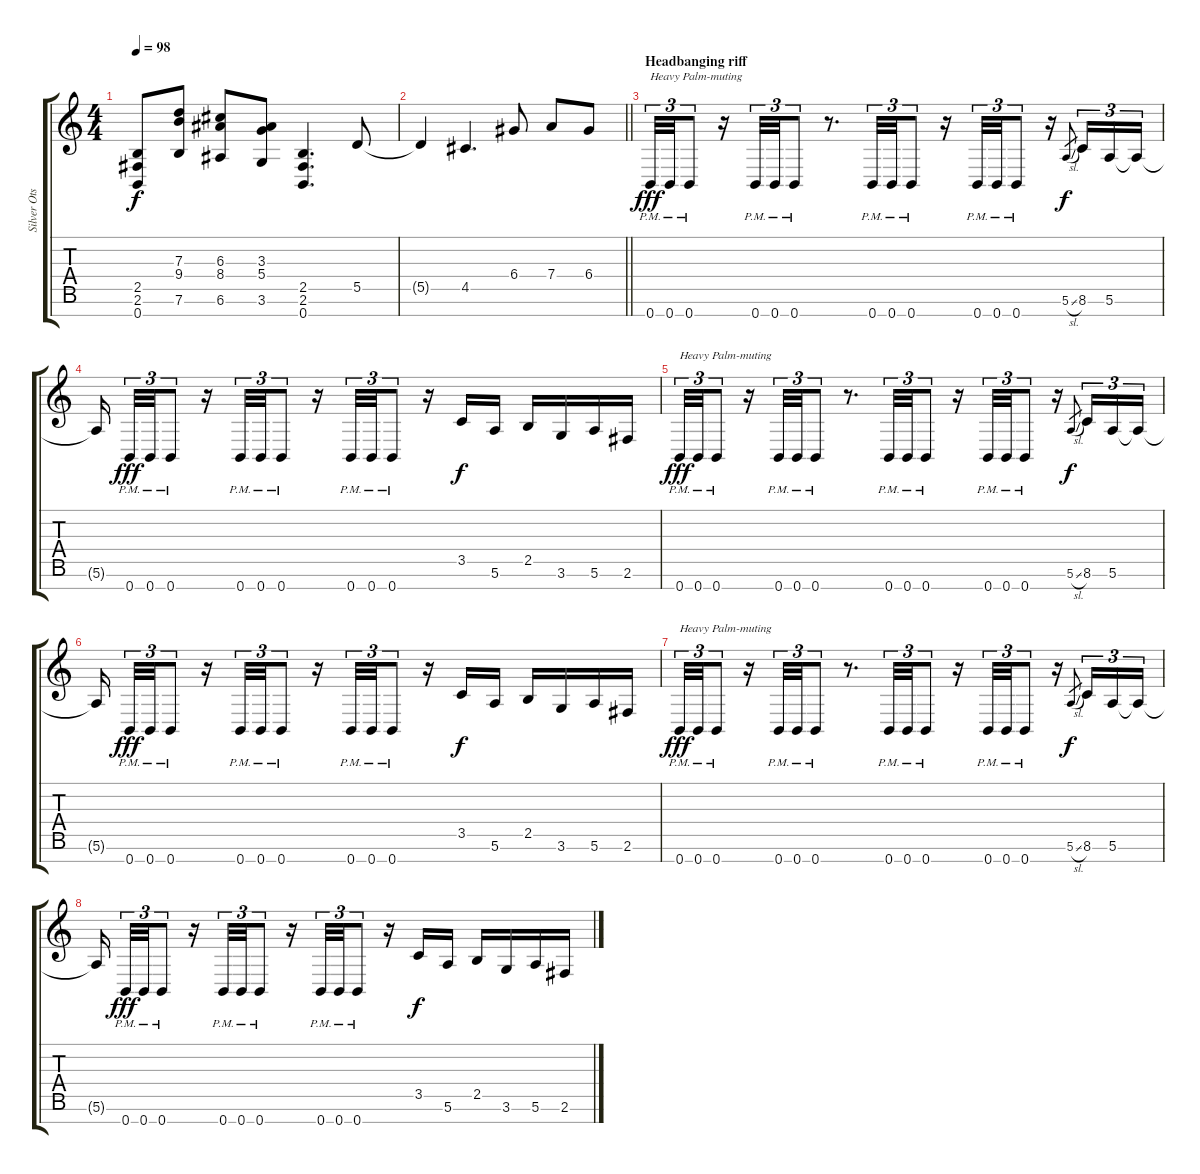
\track ("Silver Ots (7-string)" "Silver Ots") {instrument distortionguitar}
\staff {score tabs}
\tuning (E4 B3 G3 D3 A2 E2 B1) {hide}
\ts (4 4)
\tempo 98
\clef g2
\ks c
(2.5{t} 2.6{t} 0.7{t}).8{dy f} (7.3 9.4 7.6).8 (6.3 8.4 6.6).8 (3.3 5.4 3.6).8 (2.5 2.6 0.7).4{d} 5.5.8 |
\barLineRight lightlight
5.5{t}.4 4.5.4{d} 6.4.8 7.4.8 6.4.8 |
\section ("" "Headbanging riff")
0.7{pm}.32{tu (3 2) txt "Heavy Palm-muting" dy fff} 0.7{pm}.32{tu (3 2)} 0.7{pm}.8{tu (3 2)} r.16 0.7{pm}.32{tu (3 2)} 0.7{pm}.32{tu (3 2)} 0.7{pm}.8{tu (3 2)} r.8{d} 0.7{pm}.32{tu (3 2)} 0.7{pm}.32{tu (3 2)} 0.7{pm}.8{tu (3 2)} r.16 0.7{pm}.32{tu (3 2)} 0.7{pm}.32{tu (3 2)} 0.7{pm}.8{tu (3 2)} r.16 5.6{sl}.8{gr dy f} 8.6.16{tu (3 2)} 5.6.16{tu (3 2)} 5.6{t}.16{tu (3 2)} |
5.6{t}.16{beam splitsecondary} 0.7{pm}.32{tu (3 2) dy fff} 0.7{pm}.32{tu (3 2)} 0.7{pm}.8{tu (3 2)} r.16 0.7{pm}.32{tu (3 2)} 0.7{pm}.32{tu (3 2)} 0.7{pm}.8{tu (3 2)} r.16 0.7{pm}.32{tu (3 2)} 0.7{pm}.32{tu (3 2)} 0.7{pm}.8{tu (3 2)} r.16 3.5.16{dy f} 5.6.16 2.5.16 3.6.16 5.6.16 2.6.16 |
0.7{pm}.32{tu (3 2) txt "Heavy Palm-muting" dy fff} 0.7{pm}.32{tu (3 2)} 0.7{pm}.8{tu (3 2)} r.16 0.7{pm}.32{tu (3 2)} 0.7{pm}.32{tu (3 2)} 0.7{pm}.8{tu (3 2)} r.8{d} 0.7{pm}.32{tu (3 2)} 0.7{pm}.32{tu (3 2)} 0.7{pm}.8{tu (3 2)} r.16 0.7{pm}.32{tu (3 2)} 0.7{pm}.32{tu (3 2)} 0.7{pm}.8{tu (3 2)} r.16 5.6{sl}.8{gr dy f} 8.6.16{tu (3 2)} 5.6.16{tu (3 2)} 5.6{t}.16{tu (3 2)} |
5.6{t}.16{beam splitsecondary} 0.7{pm}.32{tu (3 2) dy fff} 0.7{pm}.32{tu (3 2)} 0.7{pm}.8{tu (3 2)} r.16 0.7{pm}.32{tu (3 2)} 0.7{pm}.32{tu (3 2)} 0.7{pm}.8{tu (3 2)} r.16 0.7{pm}.32{tu (3 2)} 0.7{pm}.32{tu (3 2)} 0.7{pm}.8{tu (3 2)} r.16 3.5.16{dy f} 5.6.16 2.5.16 3.6.16 5.6.16 2.6.16 |
0.7{pm}.32{tu (3 2) txt "Heavy Palm-muting" dy fff} 0.7{pm}.32{tu (3 2)} 0.7{pm}.8{tu (3 2)} r.16 0.7{pm}.32{tu (3 2)} 0.7{pm}.32{tu (3 2)} 0.7{pm}.8{tu (3 2)} r.8{d} 0.7{pm}.32{tu (3 2)} 0.7{pm}.32{tu (3 2)} 0.7{pm}.8{tu (3 2)} r.16 0.7{pm}.32{tu (3 2)} 0.7{pm}.32{tu (3 2)} 0.7{pm}.8{tu (3 2)} r.16 5.6{sl}.8{gr dy f} 8.6.16{tu (3 2)} 5.6.16{tu (3 2)} 5.6{t}.16{tu (3 2)} |
5.6{t}.16{beam splitsecondary} 0.7{pm}.32{tu (3 2) dy fff} 0.7{pm}.32{tu (3 2)} 0.7{pm}.8{tu (3 2)} r.16 0.7{pm}.32{tu (3 2)} 0.7{pm}.32{tu (3 2)} 0.7{pm}.8{tu (3 2)} r.16 0.7{pm}.32{tu (3 2)} 0.7{pm}.32{tu (3 2)} 0.7{pm}.8{tu (3 2)} r.16 3.5.16{dy f} 5.6.16 2.5.16 3.6.16 5.6.16 2.6.16
